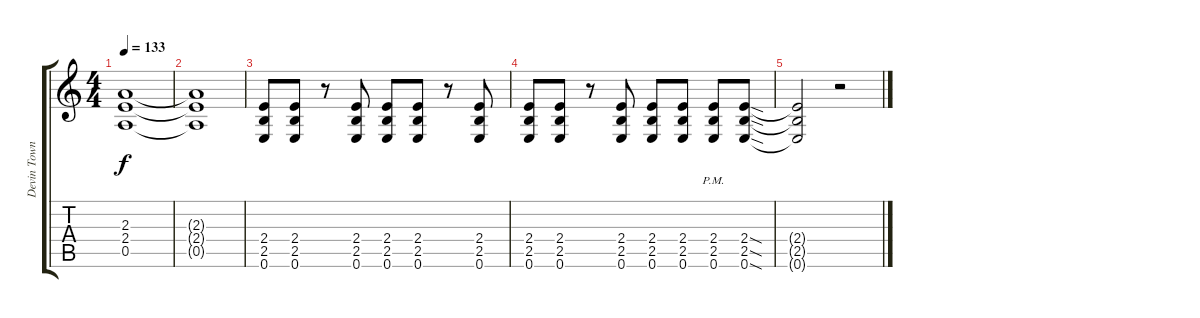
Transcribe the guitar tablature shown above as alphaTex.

\track ("Devin Townsend" "Devin Town") {instrument distortionguitar}
\staff {score tabs}
\tuning (E4 B3 G3 D3 A2 E2) {hide}
\ts (4 4)
\tempo 133
\clef g2
\ks c
(2.3{t} 2.4{t} 0.5{t}).1{dy f} |
(2.3{t} 2.4{t} 0.5{t}).1 |
(2.4 2.5 0.6).8 (2.4 2.5 0.6).8 r.8 (2.4 2.5 0.6).8 (2.4 2.5 0.6).8 (2.4 2.5 0.6).8 r.8 (2.4 2.5 0.6).8 |
(2.4 2.5 0.6).8 (2.4 2.5 0.6).8 r.8 (2.4 2.5 0.6).8 (2.4 2.5 0.6).8 (2.4 2.5 0.6).8 (2.4{pm} 2.5{pm} 0.6{pm}).8 (2.4{sod} 2.5{sod} 0.6{sod}).8 |
(2.4{t} 2.5{t} 0.6{t}).2 r.2
